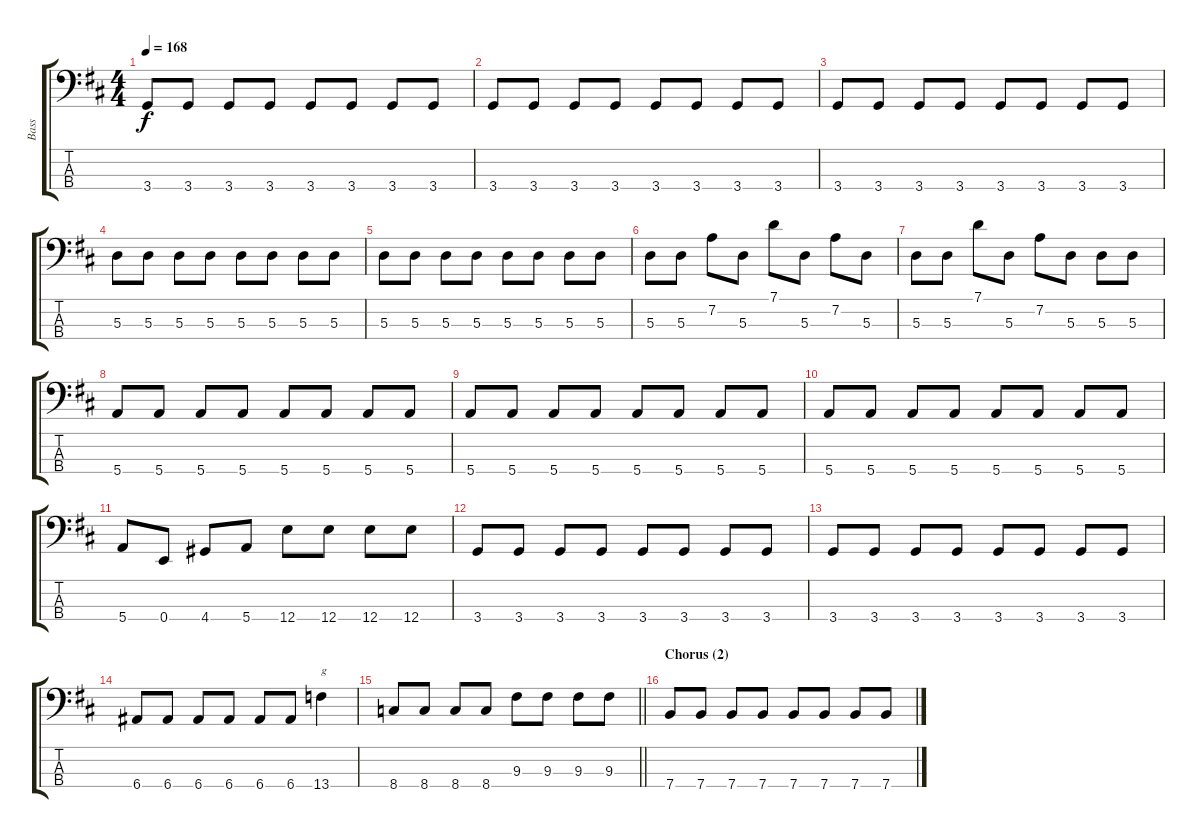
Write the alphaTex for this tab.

\track ("Bass" "Bass") {instrument electricbasspick}
\staff {score tabs}
\tuning (G2 D2 A1 E1) {hide}
\ts (4 4)
\tempo 168
\clef f4
\ks d
3.4.8{dy f} 3.4.8 3.4.8 3.4.8 3.4.8 3.4.8 3.4.8 3.4.8 |
3.4.8 3.4.8 3.4.8 3.4.8 3.4.8 3.4.8 3.4.8 3.4.8 |
3.4.8 3.4.8 3.4.8 3.4.8 3.4.8 3.4.8 3.4.8 3.4.8 |
5.3.8 5.3.8 5.3.8 5.3.8 5.3.8 5.3.8 5.3.8 5.3.8 |
5.3.8 5.3.8 5.3.8 5.3.8 5.3.8 5.3.8 5.3.8 5.3.8 |
5.3.8 5.3.8 7.2.8 5.3.8 7.1.8 5.3.8 7.2.8 5.3.8 |
5.3.8 5.3.8 7.1.8 5.3.8 7.2.8 5.3.8 5.3.8 5.3.8 |
5.4.8 5.4.8 5.4.8 5.4.8 5.4.8 5.4.8 5.4.8 5.4.8 |
5.4.8 5.4.8 5.4.8 5.4.8 5.4.8 5.4.8 5.4.8 5.4.8 |
5.4.8 5.4.8 5.4.8 5.4.8 5.4.8 5.4.8 5.4.8 5.4.8 |
5.4.8 0.4.8 4.4.8 5.4.8 12.4.8 12.4.8 12.4.8 12.4.8 |
3.4.8 3.4.8 3.4.8 3.4.8 3.4.8 3.4.8 3.4.8 3.4.8 |
3.4.8 3.4.8 3.4.8 3.4.8 3.4.8 3.4.8 3.4.8 3.4.8 |
6.4.8 6.4.8 6.4.8 6.4.8 6.4.8 6.4.8 13.4.4{txt "g"} |
\barLineRight lightlight
8.4.8 8.4.8 8.4.8 8.4.8 9.3.8 9.3.8 9.3.8 9.3.8 |
\section ("" "Chorus (2)")
7.4.8 7.4.8 7.4.8 7.4.8 7.4.8 7.4.8 7.4.8 7.4.8
